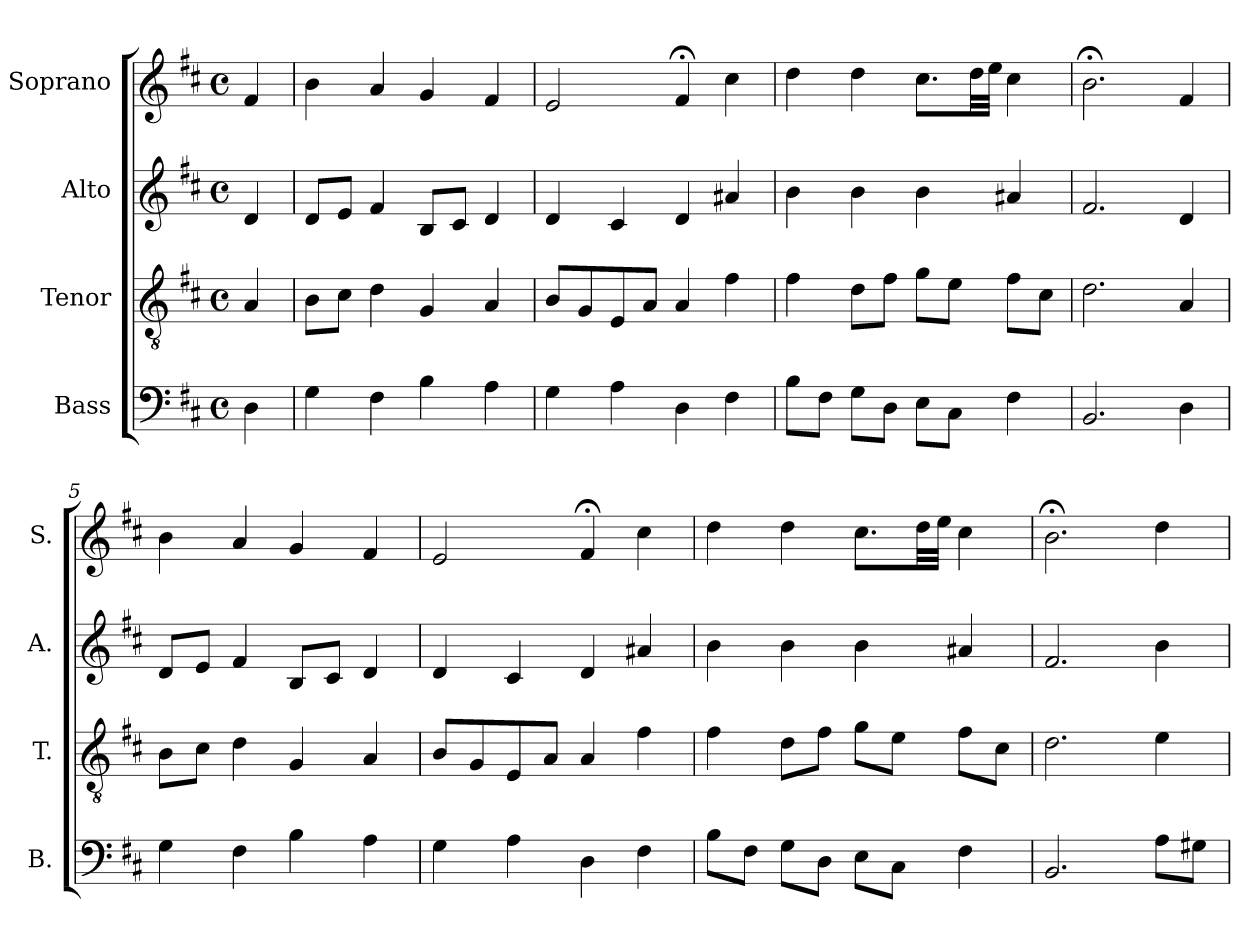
**kern	**kern	**kern	**kern
*part4	*part3	*part2	*part1
*staff4	*staff3	*staff2	*staff1
*I"Bass	*I"Tenor	*I"Alto	*I"Soprano
*I'B.	*I'T.	*I'A.	*I'S.
*clefF4	*clefGv2	*clefG2	*clefG2
*k[f#c#]	*k[f#c#]	*k[f#c#]	*k[f#c#]
*D:	*D:	*D:	*D:
*M4/4	*M4/4	*M4/4	*M4/4
*met(c)	*met(c)	*met(c)	*met(c)
*MM96	*MM96	*MM96	*MM96
=	=	=	=
4D\	4A/	4d/	4f#/
=1	=1	=1	=1
4G\	8B\L	8d/L	4b\
.	8c#\J	8e/J	.
4F#\	4d\	4f#/	4a/
4B\	4G/	8B/L	4g/
.	.	8c#/J	.
4A\	4A/	4d/	4f#/
=2	=2	=2	=2
4G\	8B/L	4d/	2e/
.	8G/	.	.
4A\	8E/	4c#/	.
.	8A/J	.	.
4D\	4A/	4d/	4f#;</
4F#\	4f#\	4a#X/	4cc#\
=3	=3	=3	=3
8B\L	4f#\	4b\	4dd\
8F#\J	.	.	.
8G\L	8d\L	4b\	4dd\
8D\J	8f#\J	.	.
8E\L	8g\L	4b\	8.cc#\L
8C#\J	8e\J	.	.
.	.	.	32dd\LL
.	.	.	32ee\JJJ
4F#\	8f#\L	4a#X/	4cc#\
.	8c#\J	.	.
=4	=4	=4	=4
2.BB/	2.d\	2.f#/	2.b;<\
4D\	4A/	4d/	4f#/
=5	=5	=5	=5
4G\	8B\L	8d/L	4b\
.	8c#\J	8e/J	.
4F#\	4d\	4f#/	4a/
4B\	4G/	8B/L	4g/
.	.	8c#/J	.
4A\	4A/	4d/	4f#/
!!LO:LB:g=z
=6	=6	=6	=6
4G\	8B/L	4d/	2e/
.	8G/	.	.
4A\	8E/	4c#/	.
.	8A/J	.	.
4D\	4A/	4d/	4f#;</
4F#\	4f#\	4a#X/	4cc#\
=7	=7	=7	=7
8B\L	4f#\	4b\	4dd\
8F#\J	.	.	.
8G\L	8d\L	4b\	4dd\
8D\J	8f#\J	.	.
8E\L	8g\L	4b\	8.cc#\L
8C#\J	8e\J	.	.
.	.	.	32dd\LL
.	.	.	32ee\JJJ
4F#\	8f#\L	4a#X/	4cc#\
.	8c#\J	.	.
=8	=8	=8	=8
2.BB/	2.d\	2.f#/	2.b;<\
8A\L	4e\	4b\	4dd\
8G#X\J	.	.	.
=	=	=	=
*-	*-	*-	*-
